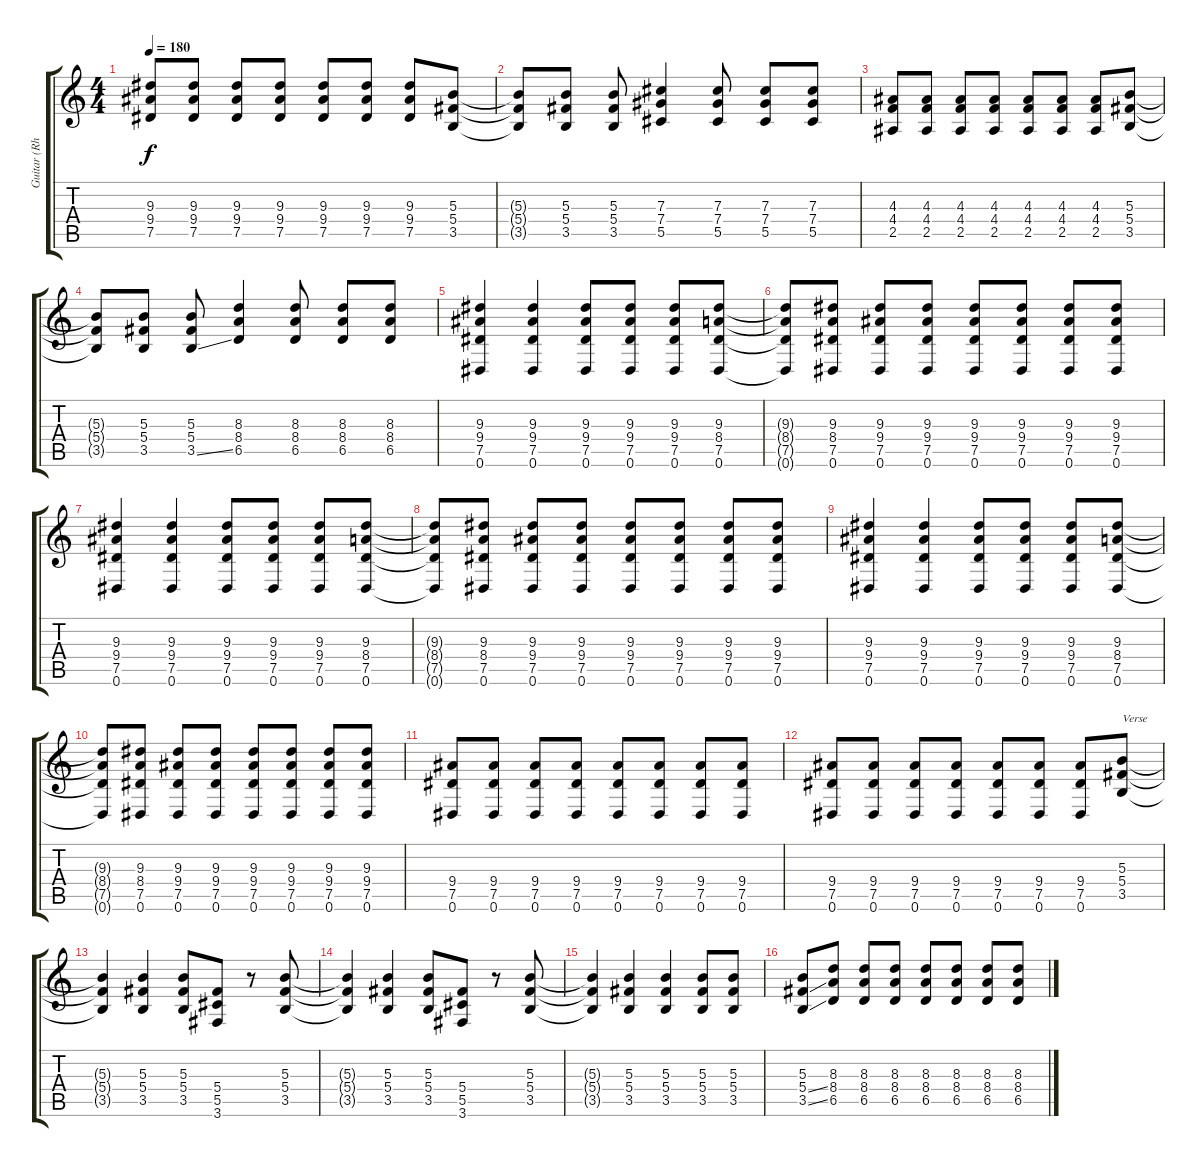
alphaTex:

\track ("Guitar (Rhythm)" "Guitar (Rh") {instrument overdrivenguitar}
\staff {score tabs}
\tuning (Eb4 Bb3 Gb3 Db3 Ab2 Eb2) {hide}
\ts (4 4)
\tempo 180
\clef g2
\ks c
(9.3 9.4 7.5).8{dy f} (9.3 9.4 7.5).8 (9.3 9.4 7.5).8 (9.3 9.4 7.5).8 (9.3 9.4 7.5).8 (9.3 9.4 7.5).8 (9.3 9.4 7.5).8 (5.3 5.4 3.5).8 |
(5.3{t} 5.4{t} 3.5{t}).8 (5.3 5.4 3.5).8 (5.3 5.4 3.5).8 (7.3 7.4 5.5).4 (7.3 7.4 5.5).8 (7.3 7.4 5.5).8 (7.3 7.4 5.5).8 |
(4.3 4.4 2.5).8 (4.3 4.4 2.5).8 (4.3 4.4 2.5).8 (4.3 4.4 2.5).8 (4.3 4.4 2.5).8 (4.3 4.4 2.5).8 (4.3 4.4 2.5).8 (5.3 5.4 3.5).8 |
(5.3{t} 5.4{t} 3.5{t}).8 (5.3 5.4 3.5).8 (5.3 5.4 3.5{ss}).8 (8.3 8.4 6.5).4 (8.3 8.4 6.5).8 (8.3 8.4 6.5).8 (8.3 8.4 6.5).8 |
(9.3 9.4 7.5 0.6).4 (9.3 9.4 7.5 0.6).4 (9.3 9.4 7.5 0.6).8 (9.3 9.4 7.5 0.6).8 (9.3 9.4 7.5 0.6).8 (9.3 8.4 7.5 0.6).8 |
(9.3{t} 8.4{t} 7.5{t} 0.6{t}).8 (9.3 8.4 7.5 0.6).8 (9.3 9.4 7.5 0.6).8 (9.3 9.4 7.5 0.6).8 (9.3 9.4 7.5 0.6).8 (9.3 9.4 7.5 0.6).8 (9.3 9.4 7.5 0.6).8 (9.3 9.4 7.5 0.6).8 |
(9.3 9.4 7.5 0.6).4 (9.3 9.4 7.5 0.6).4 (9.3 9.4 7.5 0.6).8 (9.3 9.4 7.5 0.6).8 (9.3 9.4 7.5 0.6).8 (9.3 8.4 7.5 0.6).8 |
(9.3{t} 8.4{t} 7.5{t} 0.6{t}).8 (9.3 8.4 7.5 0.6).8 (9.3 9.4 7.5 0.6).8 (9.3 9.4 7.5 0.6).8 (9.3 9.4 7.5 0.6).8 (9.3 9.4 7.5 0.6).8 (9.3 9.4 7.5 0.6).8 (9.3 9.4 7.5 0.6).8 |
(9.3 9.4 7.5 0.6).4 (9.3 9.4 7.5 0.6).4 (9.3 9.4 7.5 0.6).8 (9.3 9.4 7.5 0.6).8 (9.3 9.4 7.5 0.6).8 (9.3 8.4 7.5 0.6).8 |
(9.3{t} 8.4{t} 7.5{t} 0.6{t}).8 (9.3 8.4 7.5 0.6).8 (9.3 9.4 7.5 0.6).8 (9.3 9.4 7.5 0.6).8 (9.3 9.4 7.5 0.6).8 (9.3 9.4 7.5 0.6).8 (9.3 9.4 7.5 0.6).8 (9.3 9.4 7.5 0.6).8 |
(9.4 7.5 0.6).8 (9.4 7.5 0.6).8 (9.4 7.5 0.6).8 (9.4 7.5 0.6).8 (9.4 7.5 0.6).8 (9.4 7.5 0.6).8 (9.4 7.5 0.6).8 (9.4 7.5 0.6).8 |
(9.4 7.5 0.6).8 (9.4 7.5 0.6).8 (9.4 7.5 0.6).8 (9.4 7.5 0.6).8 (9.4 7.5 0.6).8 (9.4 7.5 0.6).8 (9.4 7.5 0.6).8 (5.3 5.4 3.5).8{txt "Verse"} |
(5.3{t} 5.4{t} 3.5{t}).4 (5.3 5.4 3.5).4 (5.3 5.4 3.5).8 (5.4 5.5 3.6).8 r.8 (5.3 5.4 3.5).8 |
(5.3{t} 5.4{t} 3.5{t}).4 (5.3 5.4 3.5).4 (5.3 5.4 3.5).8 (5.4 5.5 3.6).8 r.8 (5.3 5.4 3.5).8 |
(5.3{t} 5.4{t} 3.5{t}).4 (5.3 5.4 3.5).4 (5.3 5.4 3.5).4 (5.3 5.4 3.5).8 (5.3 5.4 3.5).8 |
(5.3 5.4{ss} 3.5{ss}).8 (8.3 8.4 6.5).8 (8.3 8.4 6.5).8 (8.3 8.4 6.5).8 (8.3 8.4 6.5).8 (8.3 8.4 6.5).8 (8.3 8.4 6.5).8 (8.3 8.4 6.5).8
